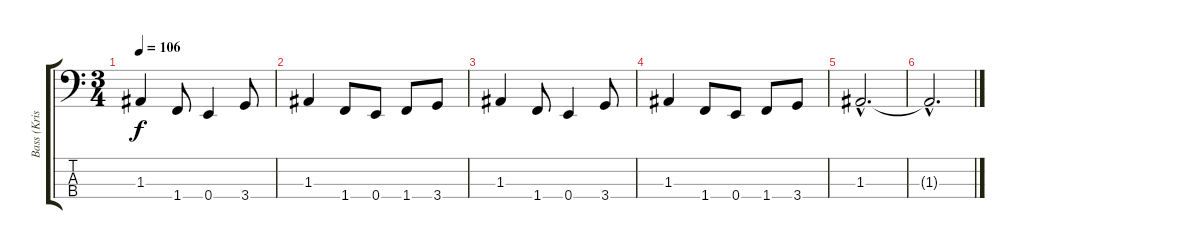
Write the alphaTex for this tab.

\track ("Bass (Krist)" "Bass (Kris") {instrument electricbasspick}
\staff {score tabs}
\tuning (G2 D2 A1 E1) {hide}
\ts (3 4)
\tempo 106
\clef f4
\ks c
1.3.4{dy f} 1.4.8 0.4.4 3.4.8 |
1.3.4 1.4.8 0.4.8 1.4.8 3.4.8 |
1.3.4 1.4.8 0.4.4 3.4.8 |
1.3.4 1.4.8 0.4.8 1.4.8 3.4.8 |
1.3{hac}.2{d} |
1.3{hac t}.2{d}
